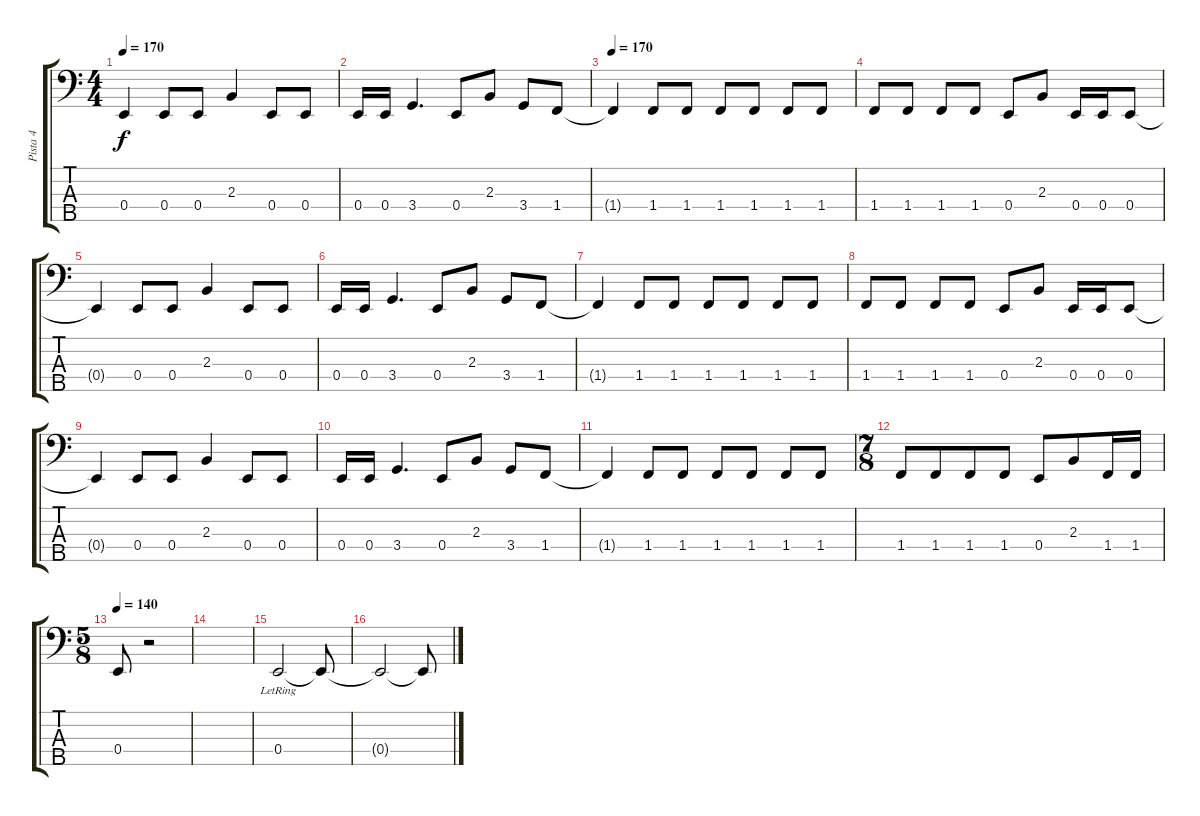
\track ("Pista 4" "Pista 4") {instrument electricbasspick}
\staff {score tabs}
\tuning (G2 D2 A1 E1 B0) {hide}
\ts (4 4)
\tempo 170
\clef f4
\ks c
0.4{t}.4{dy f} 0.4.8 0.4.8 2.3.4 0.4.8 0.4.8 |
0.4.16 0.4.16 3.4.4{d} 0.4.8 2.3.8 3.4.8 1.4.8 |
\tempo 170
1.4{t}.4 1.4.8 1.4.8 1.4.8 1.4.8 1.4.8 1.4.8 |
1.4.8 1.4.8 1.4.8 1.4.8 0.4.8 2.3.8 0.4.16 0.4.16 0.4.8 |
0.4{t}.4 0.4.8 0.4.8 2.3.4 0.4.8 0.4.8 |
0.4.16 0.4.16 3.4.4{d} 0.4.8 2.3.8 3.4.8 1.4.8 |
1.4{t}.4 1.4.8 1.4.8 1.4.8 1.4.8 1.4.8 1.4.8 |
1.4.8 1.4.8 1.4.8 1.4.8 0.4.8 2.3.8 0.4.16 0.4.16 0.4.8 |
0.4{t}.4 0.4.8 0.4.8 2.3.4 0.4.8 0.4.8 |
0.4.16 0.4.16 3.4.4{d} 0.4.8 2.3.8 3.4.8 1.4.8 |
1.4{t}.4 1.4.8 1.4.8 1.4.8 1.4.8 1.4.8 1.4.8 |
\ts (7 8)
1.4.8 1.4.8 1.4.8 1.4.8 0.4.8 2.3.8 1.4.16 1.4.16 |
\ts (5 8)
\tempo 140
0.4.8 r.2 |
|
0.4{lr}.2 0.4{t}.8 |
0.4{t}.2 0.4{t}.8
